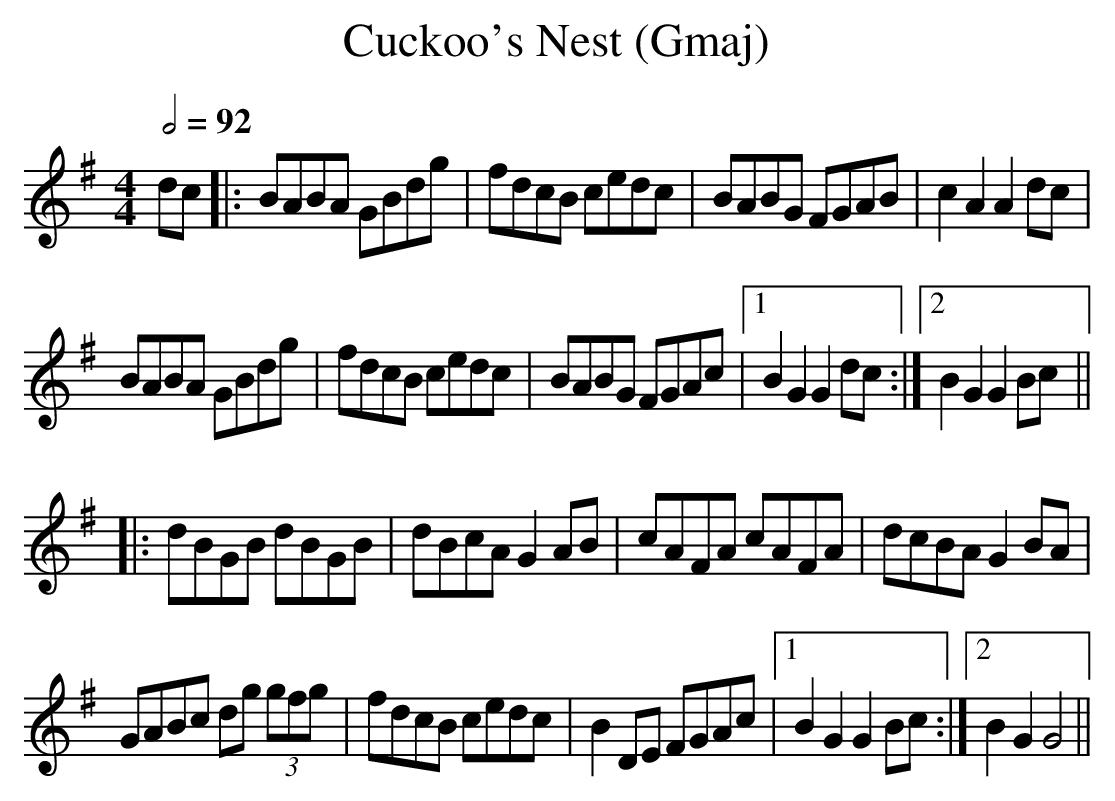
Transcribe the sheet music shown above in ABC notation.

X:1
T:Cuckoo's Nest (Gmaj)
Q:1/2=92
M:4/4
L:1/8
K:Gmaj
dc|:BABA GBdg|fdcB cedc|BABG FGAB|c2A2 A2dc|
BABA GBdg|fdcB cedc|BABG FGAc|1B2G2 G2dc:|2B2G2 G2Bc||
|:dBGB dBGB|dBcA G2 AB|cAFA cAFA|dcBA G2BA|
GABc dg (3gfg|fdcB cedc|B2DE FGAc|1B2G2 G2Bc:|2B2G2 G4||
